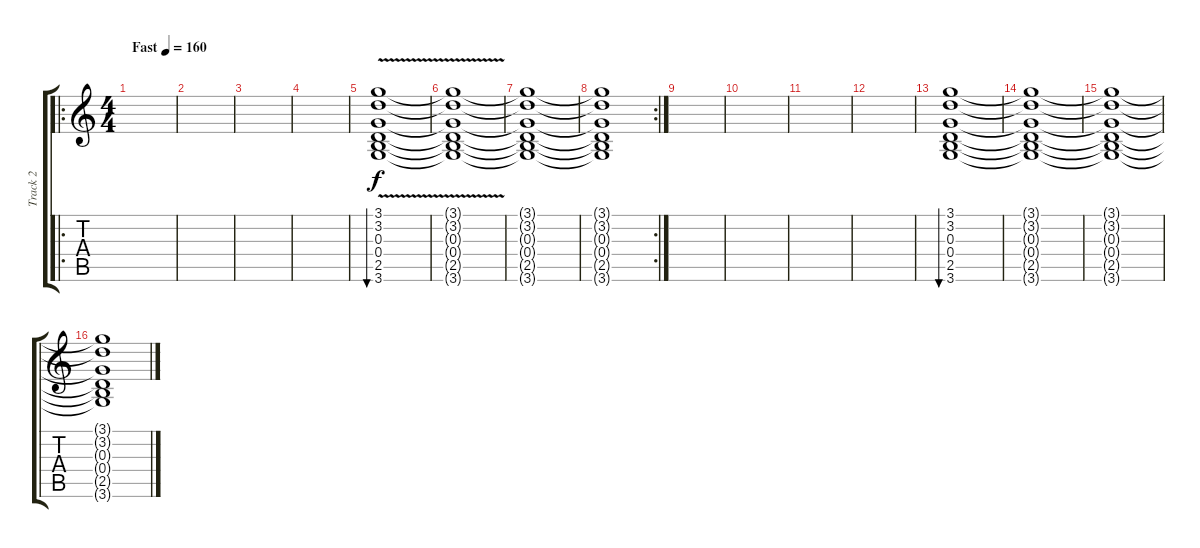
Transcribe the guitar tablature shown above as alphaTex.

\track ("Track 2" "Track 2") {instrument acousticguitarsteel}
\staff {score tabs}
\tuning (E4 B3 G3 D3 A2 E2) {hide}
\ro
\ts (4 4)
\tempo (160 "Fast")
\clef g2
\ks c
|
|
|
|
(3.1{v} 3.2 0.3 0.4 2.5 3.6).1{bu 480} |
(3.1{t} 3.2{t} 0.3{t} 0.4{t} 2.5{t} 3.6{t}).1 |
(3.1{t} 3.2{t} 0.3{t} 0.4{t} 2.5{t} 3.6{t}).1 |
\rc 2
(3.1{t} 3.2{t} 0.3{t} 0.4{t} 2.5{t} 3.6{t}).1 |
|
|
|
|
(3.1 3.2 0.3 0.4 2.5 3.6).1{bu 480} |
(3.1{t} 3.2{t} 0.3{t} 0.4{t} 2.5{t} 3.6{t}).1 |
(3.1{t} 3.2{t} 0.3{t} 0.4{t} 2.5{t} 3.6{t}).1 |
(3.1{t} 3.2{t} 0.3{t} 0.4{t} 2.5{t} 3.6{t}).1
